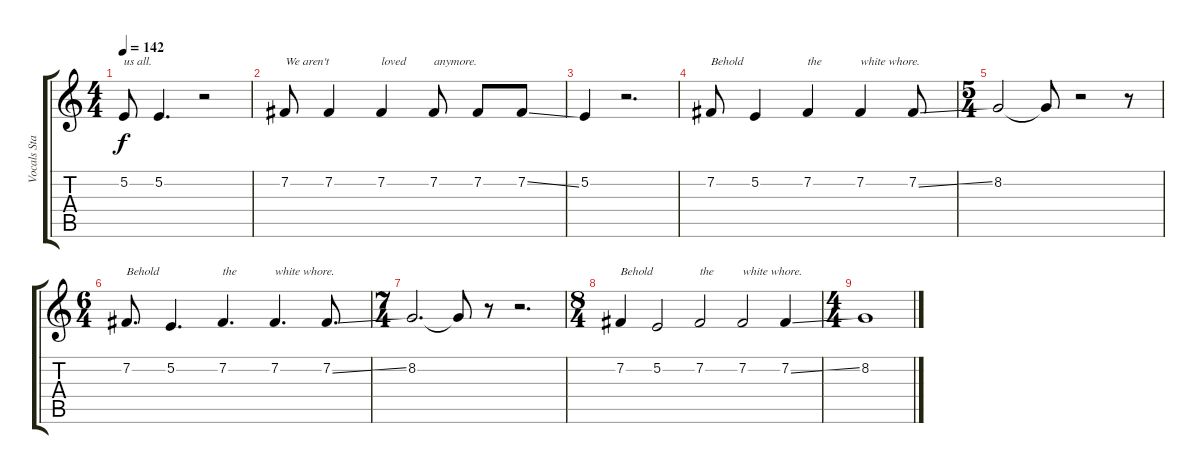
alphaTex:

\track ("Vocals Standard Tuning" "Vocals Sta") {mute instrument lead5charang}
\staff {score tabs}
\tuning (E4 B3 G3 D3 A2 E2) {hide}
\ts (4 4)
\tempo 142
\clef g2
\ks c
5.2.8{txt "us all." dy f} 5.2.4{d} r.2 |
7.2.8{txt "We aren't"} 7.2.4 7.2.4{txt "loved"} 7.2.8{txt "anymore."} 7.2.8 7.2{ss}.8 |
5.2.4 r.2{d} |
7.2.8{txt "Behold"} 5.2.4 7.2.4{txt "the"} 7.2.4{txt "white whore."} 7.2{ss}.8 |
\ts (5 4)
8.2.2 8.2{t}.8 r.2 r.8 |
\ts (6 4)
7.2.8{d txt "Behold"} 5.2.4{d} 7.2.4{d txt "the"} 7.2.4{d txt "white whore."} 7.2{ss}.8{d} |
\ts (7 4)
8.2.2{d} 8.2{t}.8 r.8 r.2{d} |
\ts (8 4)
7.2.4{txt "Behold"} 5.2.2 7.2.2{txt "the"} 7.2.2{txt "white whore."} 7.2{ss}.4 |
\ts (4 4)
8.2.1
